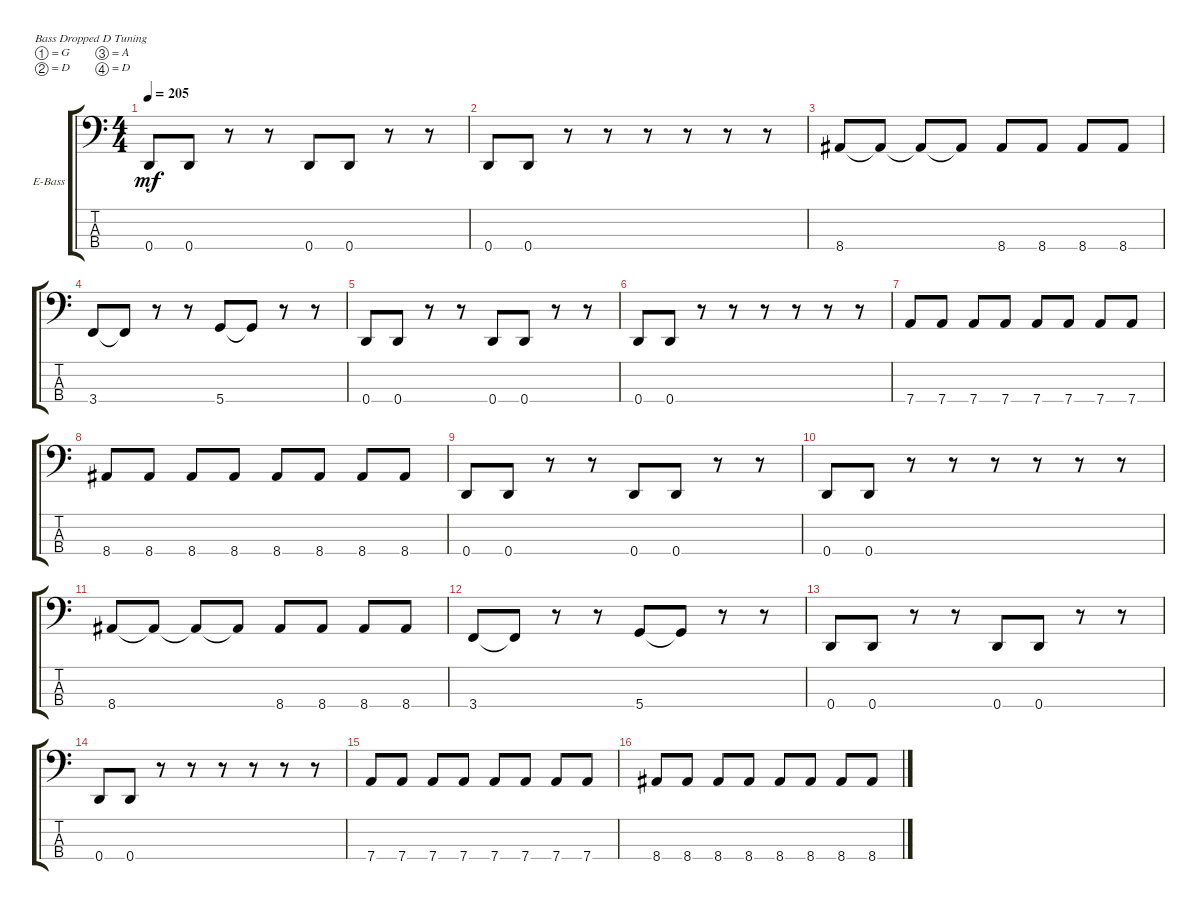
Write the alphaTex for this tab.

\defaultSystemsLayout 4
\bracketExtendMode groupsimilarinstruments
\firstSystemTrackNameOrientation horizontal
\otherSystemsTrackNameOrientation horizontal
\track ("Electric Bass" "E-Bass") {instrument electricbassfinger}
\staff {score tabs}
\tuning (G2 D2 A1 D1)
\ts (4 4)
\tempo 205
\clef f4
\ks c
0.4.8{dy mf} 0.4.8 r.8 r.8 0.4.8 0.4.8 r.8 r.8 |
0.4.8 0.4.8 r.8 r.8 r.8 r.8 r.8 r.8 |
8.4.8 8.4{t}.8 8.4{t}.8 8.4{t}.8 8.4.8 8.4.8 8.4.8 8.4.8 |
3.4.8 3.4{t}.8 r.8 r.8 5.4.8 5.4{t}.8 r.8 r.8 |
0.4.8 0.4.8 r.8 r.8 0.4.8 0.4.8 r.8 r.8 |
0.4.8 0.4.8 r.8 r.8 r.8 r.8 r.8 r.8 |
7.4.8 7.4.8 7.4.8 7.4.8 7.4.8 7.4.8 7.4.8 7.4.8 |
8.4.8 8.4.8 8.4.8 8.4.8 8.4.8 8.4.8 8.4.8 8.4.8 |
0.4.8 0.4.8 r.8 r.8 0.4.8 0.4.8 r.8 r.8 |
0.4.8 0.4.8 r.8 r.8 r.8 r.8 r.8 r.8 |
8.4.8 8.4{t}.8 8.4{t}.8 8.4{t}.8 8.4.8 8.4.8 8.4.8 8.4.8 |
3.4.8 3.4{t}.8 r.8 r.8 5.4.8 5.4{t}.8 r.8 r.8 |
0.4.8 0.4.8 r.8 r.8 0.4.8 0.4.8 r.8 r.8 |
0.4.8 0.4.8 r.8 r.8 r.8 r.8 r.8 r.8 |
7.4.8 7.4.8 7.4.8 7.4.8 7.4.8 7.4.8 7.4.8 7.4.8 |
8.4.8 8.4.8 8.4.8 8.4.8 8.4.8 8.4.8 8.4.8 8.4.8
